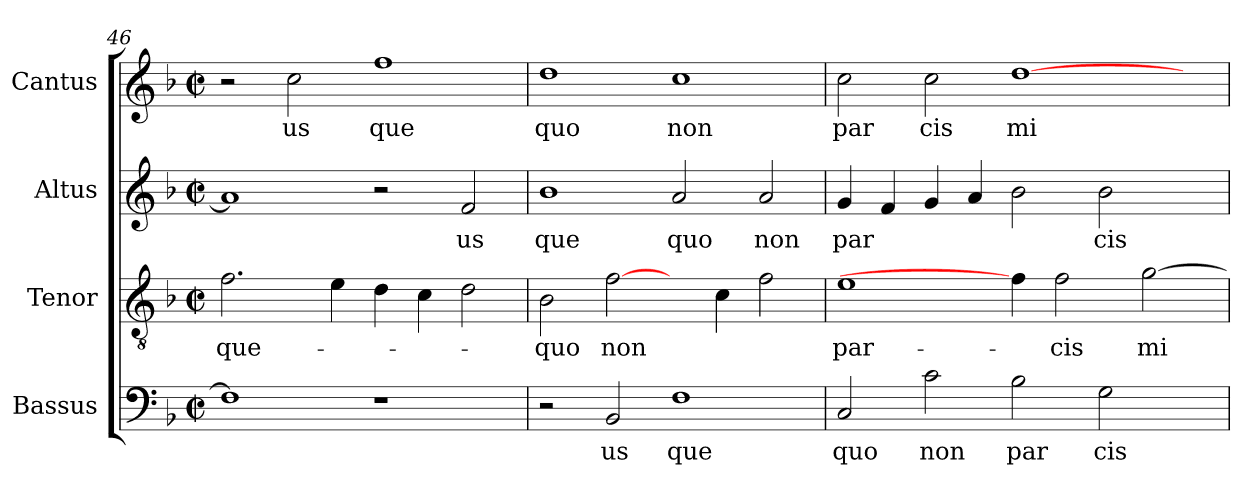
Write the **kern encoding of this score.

**kern	**text	**kern	**text	**kern	**text	**kern	**text
*part4	*part4	*part3	*part3	*part2	*part2	*part1	*part1
*staff4	*staff4	*staff3	*staff3	*staff2	*staff2	*staff1	*staff1
*I"Bassus	*	*I"Tenor	*	*I"Altus	*	*I"Cantus	*
!!LO:LB:g=z
*clefF4	*	*clefGv2	*	*clefG2	*	*clefG2	*
*k[b-]	*	*k[b-]	*	*k[b-]	*	*k[b-]	*
*F:	*	*F:	*	*F:	*	*F:	*
*M2/2	*	*M2/2	*	*M2/2	*	*M2/2	*
*met(c|)	*	*met(c|)	*	*met(c|)	*	*met(c|)	*
=46	=46	=46	=46	=46	=46	=46	=46
!	!	!	!LO:LY:b	!	!	!	!
1F]	.	2.f\	que-	1a]	.	2r	.
!	!	!	!	!	!	!	!LO:LY:b:cj
.	.	.	.	.	.	2cc\	us
.	.	4e\	.	.	.	.	.
!	!	!	!	!	!	!	!LO:LY:b:cj
1r	.	4d\	.	2r	.	1ff	que
.	.	4c\	.	.	.	.	.
!	!	!	!	!	!LO:LY:b:cj	!	!
.	.	2d\	.	2f/	us	.	.
=47	=47	=47	=47	=47	=47	=47	=47
!	!	!	!LO:LY:b:cj	!	!LO:LY:b:cj	!	!LO:LY:b:cj
2r	.	2B-\	-quo	1b-	que	1dd	quo
!	!LO:LY:b:cj	!	!LO:LY:b	!	!	!	!
2BB-/	us	[2f\	non	.	.	.	.
!	!LO:LY:b:cj	!	!	!	!LO:LY:b:cj	!	!LO:LY:b:cj
1F	que	4ryy	.	2a/	quo	1cc	non
.	.	4c\	.	.	.	.	.
!	!	!	!	!	!LO:LY:b:cj	!	!
.	.	2f\	.	2a/	non	.	.
=48	=48	=48	=48	=48	=48	=48	=48
!	!LO:LY:b:cj	!	!LO:LY:b:cj	!	!LO:LY:b	!	!LO:LY:b:cj
2C/	quo	1e	par-	4g/	par	2cc\	par
.	.	.	.	4f/	.	.	.
!	!LO:LY:b:cj	!	!	!	!	!	!LO:LY:b:cj
2c\	non	.	.	4g/	.	2cc\	cis
.	.	.	.	4a/	.	.	.
!	!LO:LY:b:cj	!	!	!	!	!	!LO:LY:b:cj
2B-\	par	4f\]	.	2b-\	.	[>1dd	mi
!	!	!	!LO:LY:b:cj	!	!	!	!
.	.	2f\	-cis	.	.	.	.
!	!LO:LY:b:cj	!	!	!	!LO:LY:b:cj	!	!
2G\	cis	.	.	2b-\	cis	.	.
!	!	!	!LO:LY:b	!	!	!	!
.	.	[>2g\	mi-	.	.	.	.
4ryy	.	.	.	4ryy	.	4ryy	.
=	=	=	=	=	=	=	=
*-	*-	*-	*-	*-	*-	*-	*-
